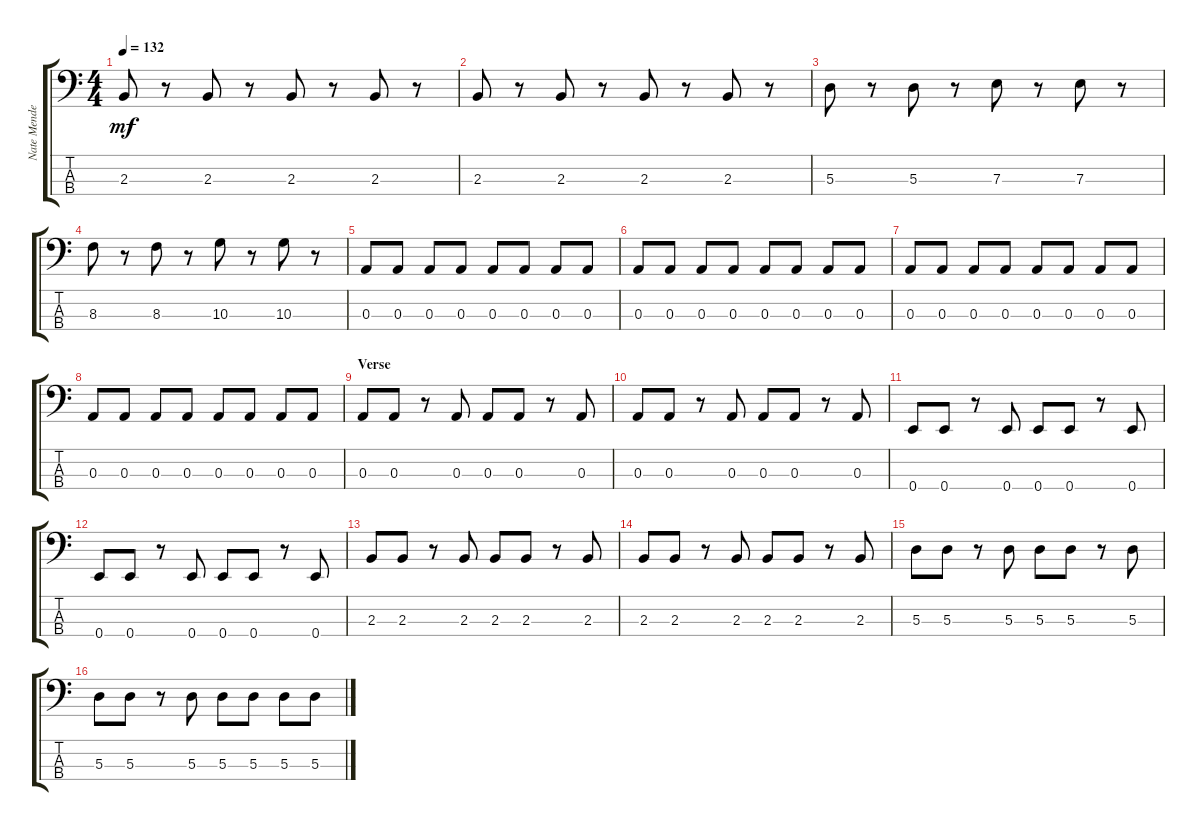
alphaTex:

\track ("Nate Mendel (Bass)" "Nate Mende") {instrument electricbassfinger}
\staff {score tabs}
\tuning (G2 D2 A1 E1) {hide}
\ts (4 4)
\tempo 132
\clef f4
\ks c
2.3.8{dy mf} r.8 2.3.8 r.8 2.3.8 r.8 2.3.8 r.8 |
2.3.8 r.8 2.3.8 r.8 2.3.8 r.8 2.3.8 r.8 |
5.3.8 r.8 5.3.8 r.8 7.3.8 r.8 7.3.8 r.8 |
8.3.8 r.8 8.3.8 r.8 10.3.8 r.8 10.3.8 r.8 |
0.3.8 0.3.8 0.3.8 0.3.8 0.3.8 0.3.8 0.3.8 0.3.8 |
0.3.8 0.3.8 0.3.8 0.3.8 0.3.8 0.3.8 0.3.8 0.3.8 |
0.3.8 0.3.8 0.3.8 0.3.8 0.3.8 0.3.8 0.3.8 0.3.8 |
0.3.8 0.3.8 0.3.8 0.3.8 0.3.8 0.3.8 0.3.8 0.3.8 |
\section ("" "Verse")
0.3.8 0.3.8 r.8 0.3.8 0.3.8 0.3.8 r.8 0.3.8 |
0.3.8 0.3.8 r.8 0.3.8 0.3.8 0.3.8 r.8 0.3.8 |
0.4.8 0.4.8 r.8 0.4.8 0.4.8 0.4.8 r.8 0.4.8 |
0.4.8 0.4.8 r.8 0.4.8 0.4.8 0.4.8 r.8 0.4.8 |
2.3.8 2.3.8 r.8 2.3.8 2.3.8 2.3.8 r.8 2.3.8 |
2.3.8 2.3.8 r.8 2.3.8 2.3.8 2.3.8 r.8 2.3.8 |
5.3.8 5.3.8 r.8 5.3.8 5.3.8 5.3.8 r.8 5.3.8 |
5.3.8 5.3.8 r.8 5.3.8 5.3.8 5.3.8 5.3.8 5.3.8
